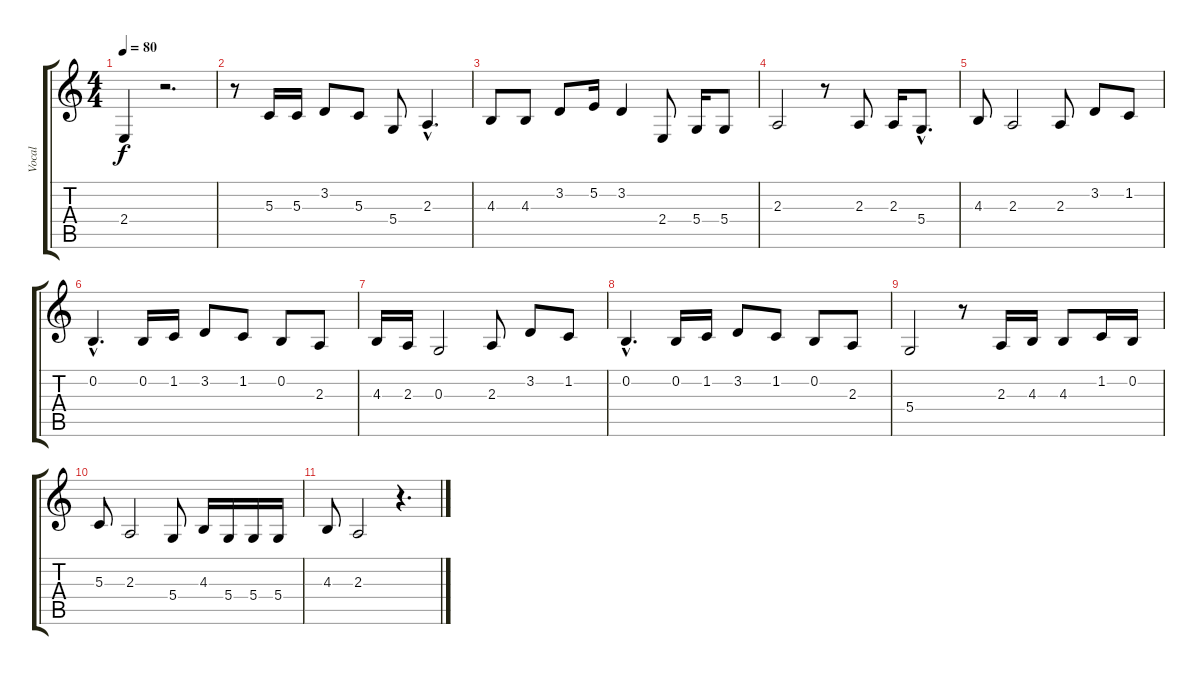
\track ("Vocal" "Vocal") {instrument viola}
\staff {score tabs}
\tuning (E4 B3 G3 D3 A2 E2) {hide}
\ts (4 4)
\tempo 80
\clef g2
\ks c
2.4.4{dy f} r.2{d} |
r.8 5.3.16 5.3.16 3.2.8 5.3.8 5.4.8 2.3{hac}.4{d} |
4.3.8 4.3.8 3.2.8 5.2.16 3.2.4 2.4.8 5.4.16 5.4.8 |
2.3.2 r.8 2.3.8 2.3.16 5.4{hac}.8{d} |
4.3.8 2.3.2 2.3.8 3.2.8 1.2.8 |
0.2{hac}.4{d} 0.2.16 1.2.16 3.2.8 1.2.8 0.2.8 2.3.8 |
4.3.16 2.3.16 0.3.2 2.3.8 3.2.8 1.2.8 |
0.2{hac}.4{d} 0.2.16 1.2.16 3.2.8 1.2.8 0.2.8 2.3.8 |
5.4.2 r.8 2.3.16 4.3.16 4.3.8 1.2.16 0.2.16 |
5.3.8 2.3.2 5.4.8 4.3.16 5.4.16 5.4.16 5.4.16 |
4.3.8 2.3.2 r.4{d}
